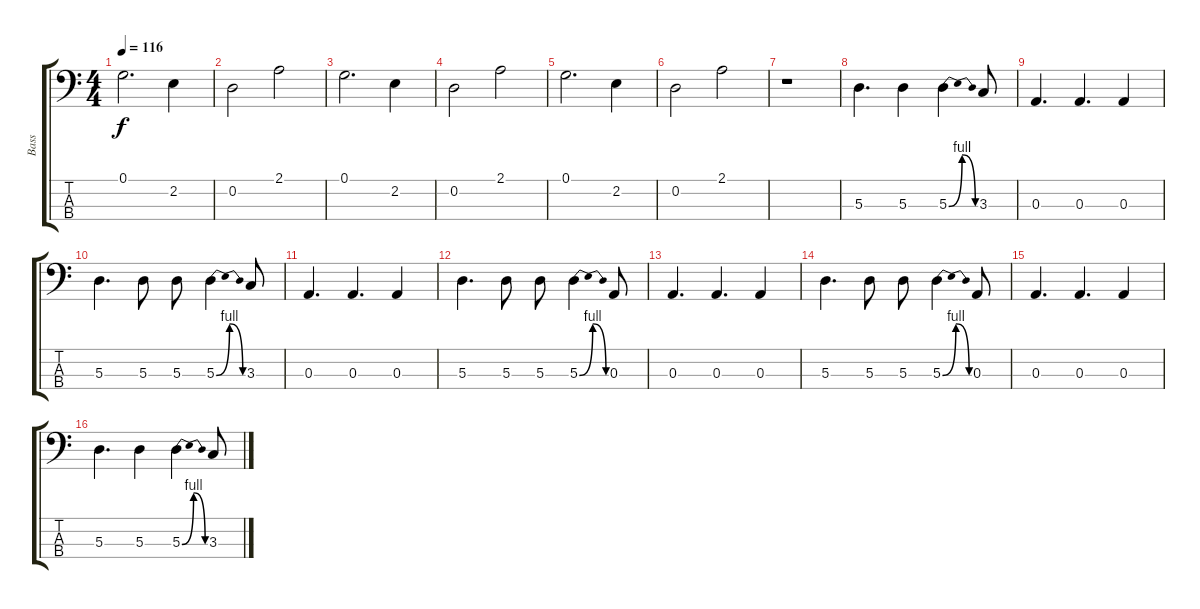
\track ("Bass" "Bass") {instrument electricbasspick}
\staff {score tabs}
\tuning (G2 D2 A1 E1) {hide}
\ts (4 4)
\tempo 116
\clef f4
\ks c
0.1.2{d dy f} 2.2.4 |
0.2.2 2.1.2 |
0.1.2{d} 2.2.4 |
0.2.2 2.1.2 |
0.1.2{d} 2.2.4 |
0.2.2 2.1.2 |
r.1 |
5.3.4{d} 5.3.4 5.3{be (bendrelease 0 0 30 4 30 4 60 0)}.4 3.3.8 |
0.3.4{d} 0.3.4{d} 0.3.4 |
5.3.4{d} 5.3.8 5.3.8 5.3{be (bendrelease 0 0 30 4 30 4 60 0)}.4 3.3.8 |
0.3.4{d} 0.3.4{d} 0.3.4 |
5.3.4{d} 5.3.8 5.3.8 5.3{be (bendrelease 0 0 30 4 30 4 60 0)}.4 0.3.8 |
0.3.4{d} 0.3.4{d} 0.3.4 |
5.3.4{d} 5.3.8 5.3.8 5.3{be (bendrelease 0 0 30 4 30 4 60 0)}.4 0.3.8 |
0.3.4{d} 0.3.4{d} 0.3.4 |
5.3.4{d} 5.3.4 5.3{be (bendrelease 0 0 30 4 30 4 60 0)}.4 3.3.8
